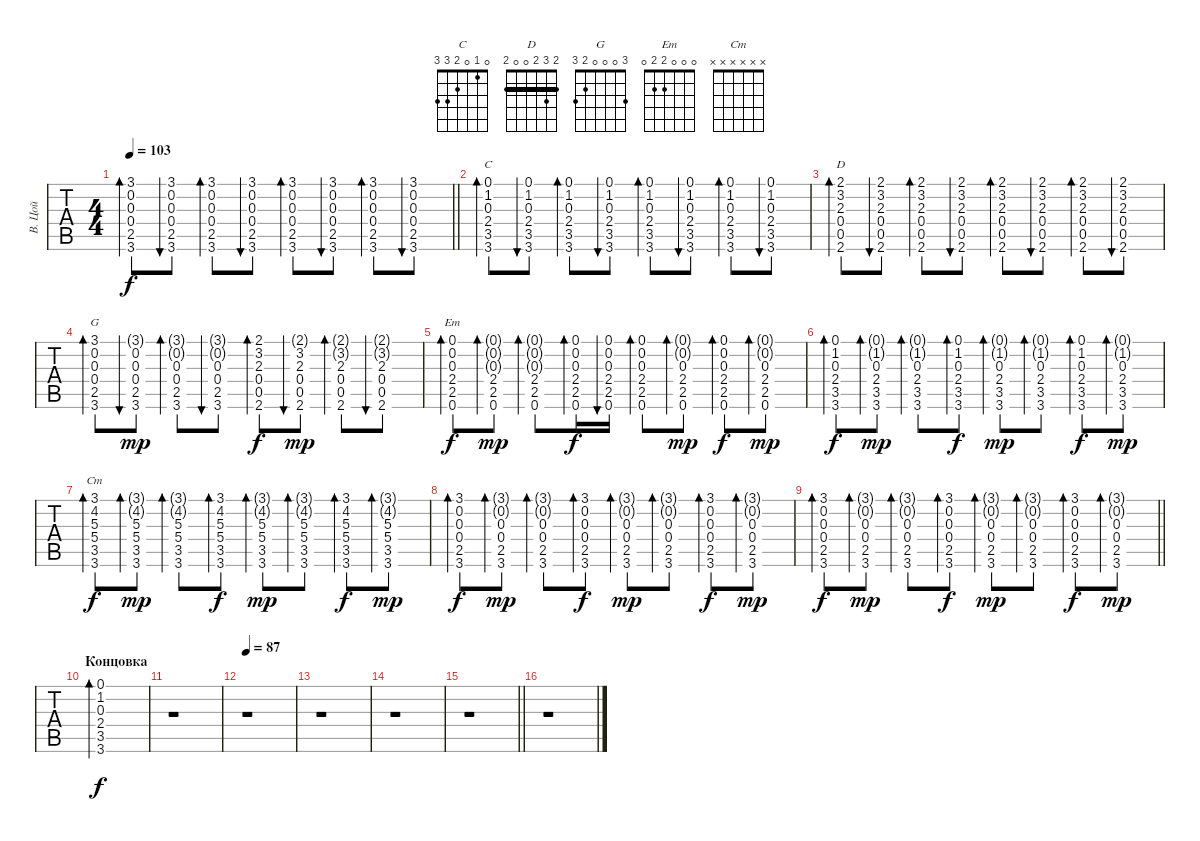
\track ("В. Цой" "В. Цой") {instrument acousticguitarsteel}
\staff {tabs}
\tuning (E4 B3 G3 D3 A2 E2) {hide}
\chord ("C" 0 1 0 2 3 3)
\chord ("D" 2 3 2 0 0 2) {barre 2}
\chord ("G" 3 0 0 0 2 3)
\chord ("Em" 0 0 0 2 2 0)
\chord ("Cm" x x x x x x)
\ts (4 4)
\tempo 103
\clef g2
\barLineRight lightlight
\ks c
(3.1 0.2 0.3 0.4 2.5 3.6).8{bd 30 dy f} (3.1 0.2 0.3 0.4 2.5 3.6).8{bu 30} (3.1 0.2 0.3 0.4 2.5 3.6).8{bd 30} (3.1 0.2 0.3 0.4 2.5 3.6).8{bu 30} (3.1 0.2 0.3 0.4 2.5 3.6).8{bd 30} (3.1 0.2 0.3 0.4 2.5 3.6).8{bu 30} (3.1 0.2 0.3 0.4 2.5 3.6).8{bd 30} (3.1 0.2 0.3 0.4 2.5 3.6).8{bu 30} |
(0.1 1.2 0.3 2.4 3.5 3.6).8{bd 30 ch "C"} (0.1 1.2 0.3 2.4 3.5 3.6).8{bu 30} (0.1 1.2 0.3 2.4 3.5 3.6).8{bd 30} (0.1 1.2 0.3 2.4 3.5 3.6).8{bu 30} (0.1 1.2 0.3 2.4 3.5 3.6).8{bd 30} (0.1 1.2 0.3 2.4 3.5 3.6).8{bu 30} (0.1 1.2 0.3 2.4 3.5 3.6).8{bd 30} (0.1 1.2 0.3 2.4 3.5 3.6).8{bu 30} |
(2.1 3.2 2.3 0.4 0.5 2.6).8{bd 30 ch "D"} (2.1 3.2 2.3 0.4 0.5 2.6).8{bu 30} (2.1 3.2 2.3 0.4 0.5 2.6).8{bd 30} (2.1 3.2 2.3 0.4 0.5 2.6).8{bu 30} (2.1 3.2 2.3 0.4 0.5 2.6).8{bd 30} (2.1 3.2 2.3 0.4 0.5 2.6).8{bu 30} (2.1 3.2 2.3 0.4 0.5 2.6).8{bd 30} (2.1 3.2 2.3 0.4 0.5 2.6).8{bu 30} |
(3.1 0.2 0.3 0.4 2.5 3.6).8{bd 30 ch "G"} (3.1{g} 0.2 0.3 0.4 2.5 3.6).8{bu 30 dy mp} (3.1{g} 0.2{g} 0.3 0.4 2.5 3.6).8{bd 30} (3.1{g} 0.2{g} 0.3 0.4 2.5 3.6).8{bu 30} (2.1 3.2 2.3 0.4 0.5 2.6).8{bd 30 dy f} (2.1{g} 3.2 2.3 0.4 0.5 2.6).8{bu 30 dy mp} (2.1{g} 3.2{g} 2.3 0.4 0.5 2.6).8{bd 30} (2.1{g} 3.2{g} 2.3 0.4 0.5 2.6).8{bu 30} |
(0.1 0.2 0.3 2.4 2.5 0.6).8{bd 30 ch "Em" dy f} (0.1{g} 0.2{g} 0.3{g} 2.4 2.5 0.6).8{bd 30 dy mp} (0.1{g} 0.2{g} 0.3{g} 2.4 2.5 0.6).8{bd 30} (0.1 0.2 0.3 2.4 2.5 0.6).16{bd 30 dy f} (0.1 0.2 0.3 2.4 2.5 0.6).16{bu 30} (0.1 0.2 0.3 2.4 2.5 0.6).8{bd 30} (0.1{g} 0.2{g} 0.3 2.4 2.5 0.6).8{bd 30 dy mp} (0.1 0.2 0.3 2.4 2.5 0.6).8{bd 30 dy f} (0.1{g} 0.2{g} 0.3 2.4 2.5 0.6).8{bd 30 dy mp} |
(0.1 1.2 0.3 2.4 3.5 3.6).8{bd 30 dy f} (0.1{g} 1.2{g} 0.3 2.4 3.5 3.6).8{bd 30 dy mp} (0.1{g} 1.2{g} 0.3 2.4 3.5 3.6).8{bd 30} (0.1 1.2 0.3 2.4 3.5 3.6).8{bd 30 dy f} (0.1{g} 1.2{g} 0.3 2.4 3.5 3.6).8{bd 30 dy mp} (0.1{g} 1.2{g} 0.3 2.4 3.5 3.6).8{bd 30} (0.1 1.2 0.3 2.4 3.5 3.6).8{bd 30 dy f} (0.1{g} 1.2{g} 0.3 2.4 3.5 3.6).8{bd 30 dy mp} |
(3.1 4.2 5.3 5.4 3.5 3.6).8{bd 30 ch "Cm" dy f} (3.1{g} 4.2{g} 5.3 5.4 3.5 3.6).8{bd 30 dy mp} (3.1{g} 4.2{g} 5.3 5.4 3.5 3.6).8{bd 30} (3.1 4.2 5.3 5.4 3.5 3.6).8{bd 30 dy f} (3.1{g} 4.2{g} 5.3 5.4 3.5 3.6).8{bd 30 dy mp} (3.1{g} 4.2{g} 5.3 5.4 3.5 3.6).8{bd 30} (3.1 4.2 5.3 5.4 3.5 3.6).8{bd 30 dy f} (3.1{g} 4.2{g} 5.3 5.4 3.5 3.6).8{bd 30 dy mp} |
(3.1 0.2 0.3 0.4 2.5 3.6).8{bd 30 dy f} (3.1{g} 0.2{g} 0.3 0.4 2.5 3.6).8{bd 30 dy mp} (3.1{g} 0.2{g} 0.3 0.4 2.5 3.6).8{bd 30} (3.1 0.2 0.3 0.4 2.5 3.6).8{bd 30 dy f} (3.1{g} 0.2{g} 0.3 0.4 2.5 3.6).8{bd 30 dy mp} (3.1{g} 0.2{g} 0.3 0.4 2.5 3.6).8{bd 30} (3.1 0.2 0.3 0.4 2.5 3.6).8{bd 30 dy f} (3.1{g} 0.2{g} 0.3 0.4 2.5 3.6).8{bd 30 dy mp} |
\barLineRight lightlight
(3.1 0.2 0.3 0.4 2.5 3.6).8{bd 30 dy f} (3.1{g} 0.2{g} 0.3 0.4 2.5 3.6).8{bd 30 dy mp} (3.1{g} 0.2{g} 0.3 0.4 2.5 3.6).8{bd 30} (3.1 0.2 0.3 0.4 2.5 3.6).8{bd 30 dy f} (3.1{g} 0.2{g} 0.3 0.4 2.5 3.6).8{bd 30 dy mp} (3.1{g} 0.2{g} 0.3 0.4 2.5 3.6).8{bd 30} (3.1 0.2 0.3 0.4 2.5 3.6).8{bd 30 dy f} (3.1{g} 0.2{g} 0.3 0.4 2.5 3.6).8{bd 30 dy mp} |
\section ("" "Концовка")
(0.1 1.2 0.3 2.4 3.5 3.6).1{bd 30 dy f} |
r.1 |
\tempo 87
r.1 |
r.1 |
r.1 |
\barLineRight lightlight
r.1 |
r.1
